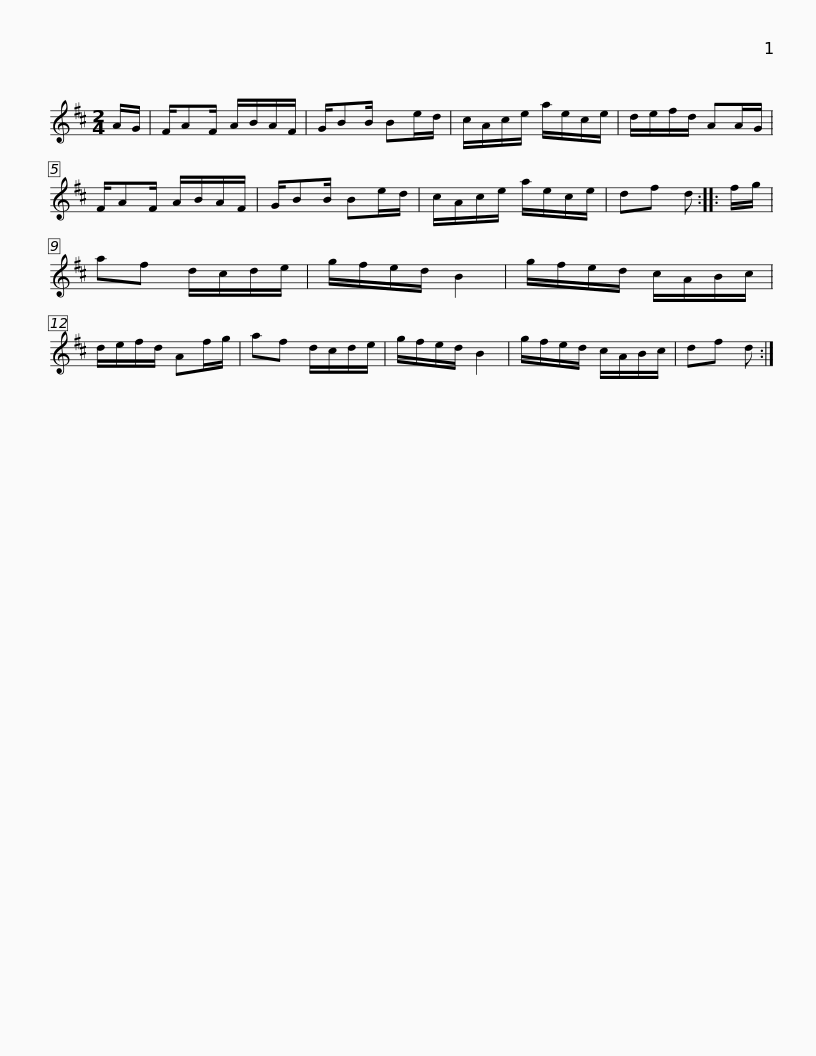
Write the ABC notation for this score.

X:1
L:1/8
M:2/4
I:linebreak $
K:D
V:1 treble
V:1
 A/G/ | F/AF/ A/B/A/F/ | G/BB/ Be/d/ | c/A/c/e/ a/e/c/e/ | d/e/f/d/ AA/G/ | %5
 F/AF/ A/B/A/F/ | G/BB/ Be/d/ |$ c/A/c/e/ a/e/c/e/ | df d :: f/g/ | %10
 af d/c/d/e/ | g/f/e/d/ B2 | g/f/e/d/ c/A/B/c/ | d/e/f/d/ Af/g/ | af d/c/d/e/ |$ %15
 g/f/e/d/ B2 | g/f/e/d/ c/A/B/c/ | df d :| %18
